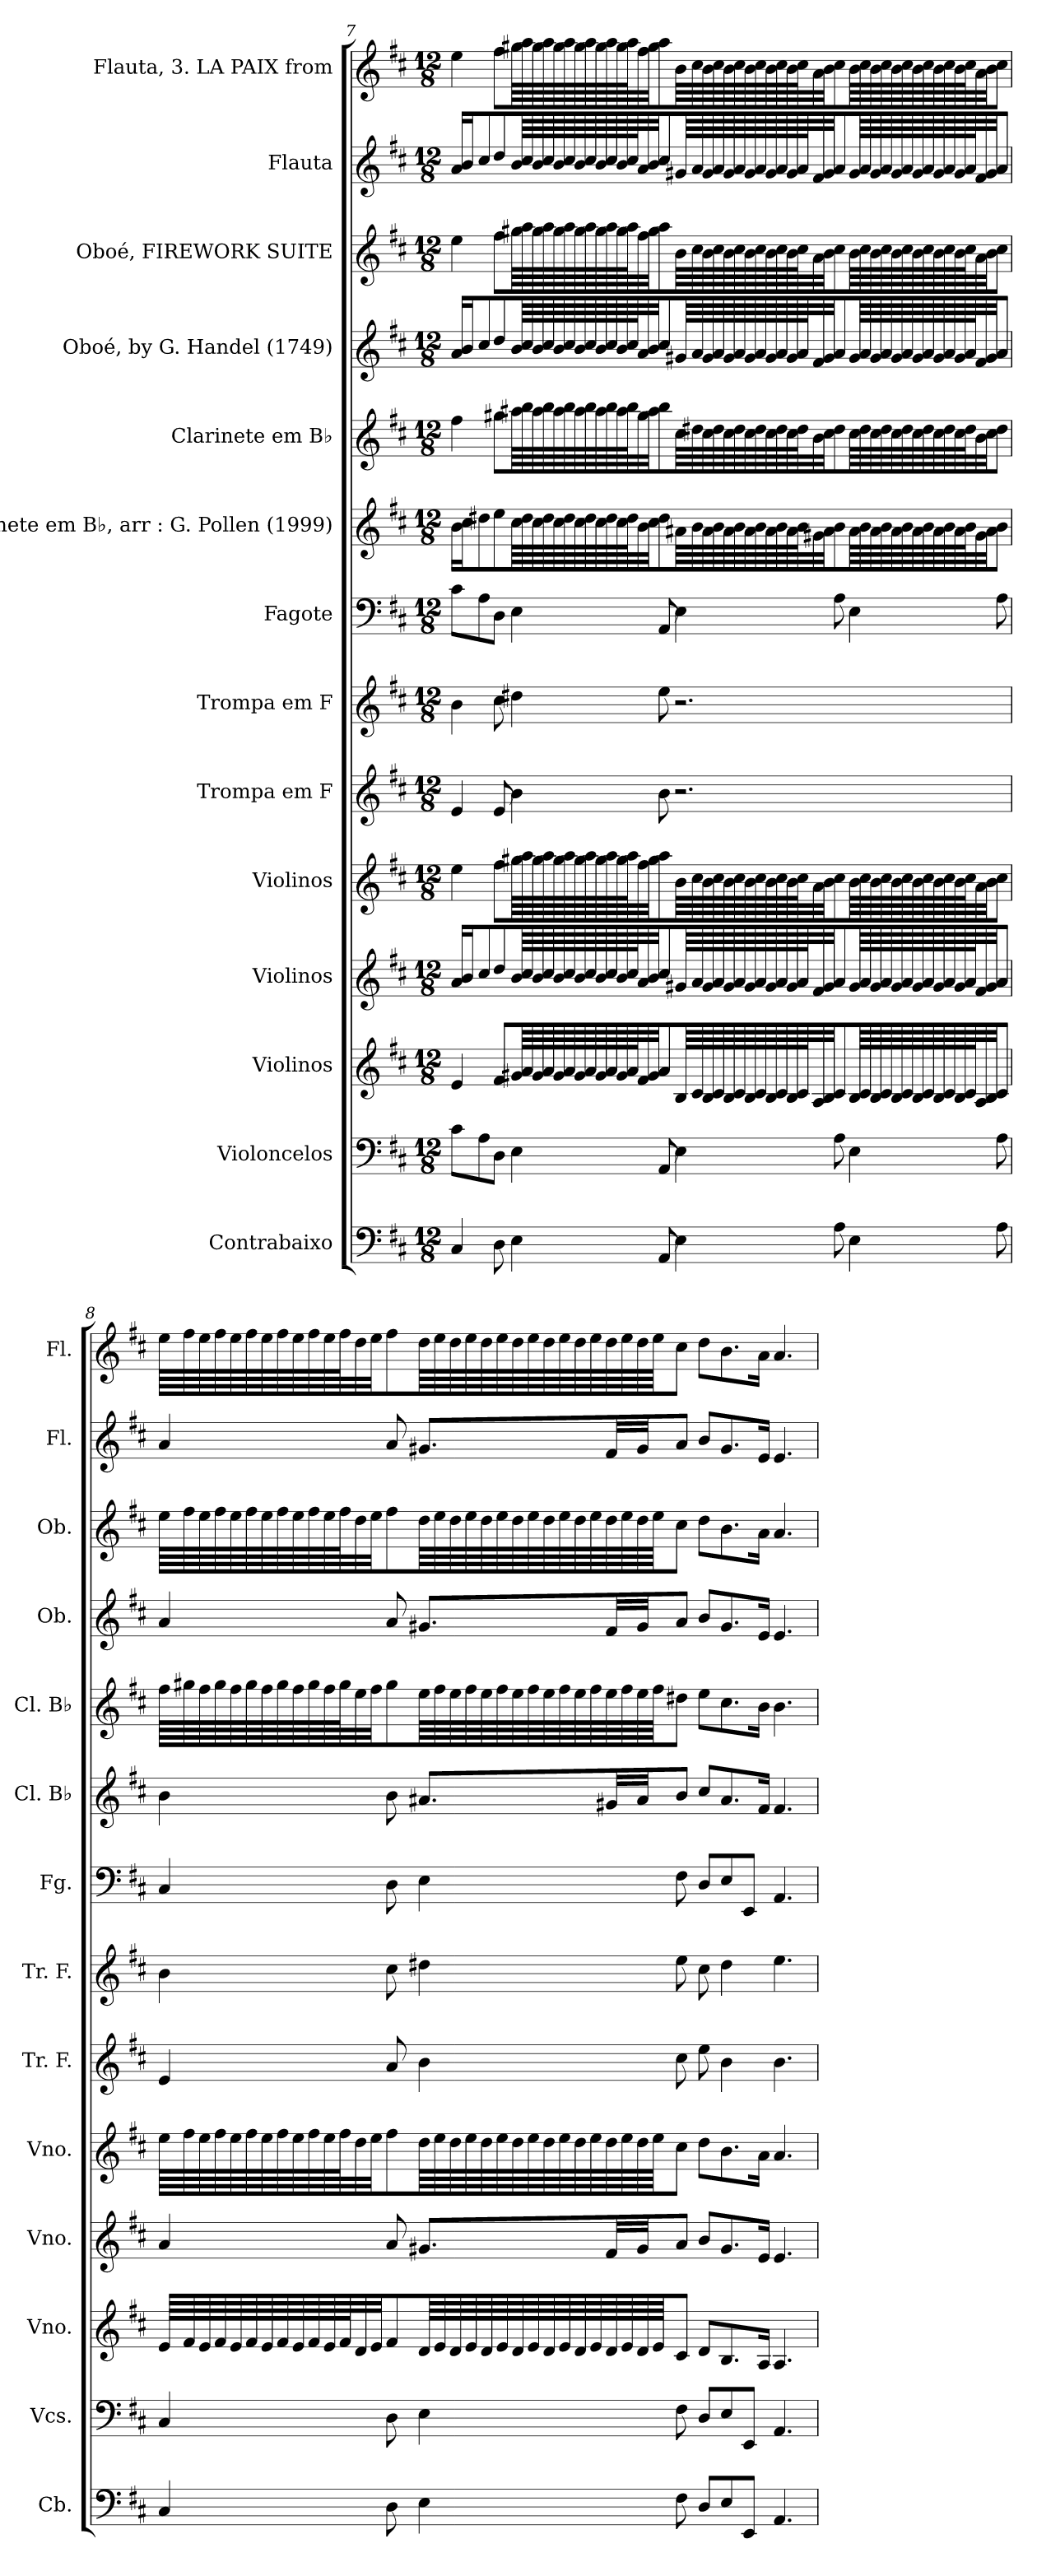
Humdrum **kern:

**kern	**kern	**kern	**kern	**kern	**kern	**kern	**kern	**kern	**kern	**kern	**kern	**kern	**kern
*part14	*part13	*part12	*part11	*part10	*part9	*part8	*part7	*part6	*part5	*part4	*part3	*part2	*part1
*staff14	*staff13	*staff12	*staff11	*staff10	*staff9	*staff8	*staff7	*staff6	*staff5	*staff4	*staff3	*staff2	*staff1
*I"Contrabaixo	*I"Violoncelos	*I"Violinos	*I"Violinos	*I"Violinos	*I"Trompa em F	*I"Trompa em F	*I"Fagote	*I"Clarinete em B♭, arr : G. Pollen (1999)	*I"Clarinete em B♭	*I"Oboé, by G. Handel (1749)	*I"Oboé, FIREWORK SUITE	*I"Flauta	*I"Flauta, 3. LA PAIX from
*I'Cb.	*I'Vcs.	*I'Vno.	*I'Vno.	*I'Vno.	*I'Tr. F.	*I'Tr. F.	*I'Fg.	*I'Cl. B♭	*I'Cl. B♭	*I'Ob.	*I'Ob.	*I'Fl.	*I'Fl.
!!LO:PB:g=z
*clefF4	*clefF4	*clefG2	*clefG2	*clefG2	*clefG2	*clefG2	*clefF4	*clefG2	*clefG2	*clefG2	*clefG2	*clefG2	*clefG2
*ITrd7c12	*	*	*	*	*ITrd4c7	*ITrd4c7	*	*ITrd1c2	*ITrd1c2	*	*	*	*
*k[f#c#]	*k[f#c#]	*k[f#c#]	*k[f#c#]	*k[f#c#]	*k[f#]	*k[f#]	*k[f#c#]	*k[]	*k[]	*k[f#c#]	*k[f#c#]	*k[f#c#]	*k[f#c#]
*M12/8	*M12/8	*M12/8	*M12/8	*M12/8	*M12/8	*M12/8	*M12/8	*M12/8	*M12/8	*M12/8	*M12/8	*M12/8	*M12/8
*MM54	*MM54	*MM54	*MM54	*MM54	*MM54	*MM54	*MM54	*MM54	*MM54	*MM54	*MM54	*MM54	*MM54
=7	=7	=7	=7	=7	=7	=7	=7	=7	=7	=7	=7	=7	=7
4CC#/	8c#\L	4e/	16a/LL	4ee\	4A/	4e\	8c#\L	16a\LL	4ee\	16a/LL	4ee\	16a/LL	4ee\
.	.	.	16b/J	.	.	.	.	16b\J	.	16b/J	.	16b/J	.
.	8A\	.	8cc#/	.	.	.	8A\	8cc#X\	.	8cc#/	.	8cc#/	.
8DD\	8D\J	8f#/L	8dd/	8ff#\L	8A/	8f#\	8D\J	8dd\	8ff#X\L	8dd/	8ff#\L	8dd/	8ff#\L
4EE\	4E\	64g#X/LLL	64b/LLL	64gg#X\LLL	4e\	4g#X\	4E\	64b\LLL	64gg#X\LLL	64b/LLL	64gg#X\LLL	64b/LLL	64gg#X\LLL
.	.	64a/	64cc#/	64aa\	.	.	.	64cc#\	64aa\	64cc#/	64aa\	64cc#/	64aa\
.	.	64g#/	64b/	64gg#\	.	.	.	64b\	64gg#\	64b/	64gg#\	64b/	64gg#\
.	.	64a/	64cc#/	64aa\	.	.	.	64cc#\	64aa\	64cc#/	64aa\	64cc#/	64aa\
.	.	64g#/	64b/	64gg#\	.	.	.	64b\	64gg#\	64b/	64gg#\	64b/	64gg#\
.	.	64a/	64cc#/	64aa\	.	.	.	64cc#\	64aa\	64cc#/	64aa\	64cc#/	64aa\
.	.	64g#/	64b/	64gg#\	.	.	.	64b\	64gg#\	64b/	64gg#\	64b/	64gg#\
.	.	64a/	64cc#/	64aa\	.	.	.	64cc#\	64aa\	64cc#/	64aa\	64cc#/	64aa\
.	.	64g#/	64b/	64gg#\	.	.	.	64b\	64gg#\	64b/	64gg#\	64b/	64gg#\
.	.	64a/	64cc#/	64aa\	.	.	.	64cc#\	64aa\	64cc#/	64aa\	64cc#/	64aa\
.	.	64g#/	64b/	64gg#\	.	.	.	64b\	64gg#\	64b/	64gg#\	64b/	64gg#\
.	.	64a/J	64cc#/J	64aa\J	.	.	.	64cc#\J	64aa\J	64cc#/J	64aa\J	64cc#/J	64aa\J
.	.	32f#/	32a/	32ff#\	.	.	.	32a\	32ff#\	32a/	32ff#\	32a/	32ff#\
.	.	32g#/JJ	32b/JJ	32gg#\JJ	.	.	.	32b\JJ	32gg#\JJ	32b/JJ	32gg#\JJ	32b/JJ	32gg#\JJ
8AAA/	8AA/	8a/	8cc#/	8aa\	8e\	8a\	8AA/	8cc#\	8aa\	8cc#/	8aa\	8cc#/	8aa\
*	*	*	*	*	*	*	*	*	*	*	*	*	*MM48
4EE\	4E\	64B/LLL	64g#X/LLL	64b\LLL	2.r	2.r	4E\	64g#X\LLL	64b\LLL	64g#X/LLL	64b\LLL	64g#X/LLL	64b\LLL
.	.	64c#/	64a/	64cc#\	.	.	.	64a\	64cc#X\	64a/	64cc#\	64a/	64cc#\
.	.	64B/	64g#/	64b\	.	.	.	64g#\	64b\	64g#/	64b\	64g#/	64b\
.	.	64c#/	64a/	64cc#\	.	.	.	64a\	64cc#\	64a/	64cc#\	64a/	64cc#\
.	.	64B/	64g#/	64b\	.	.	.	64g#\	64b\	64g#/	64b\	64g#/	64b\
.	.	64c#/	64a/	64cc#\	.	.	.	64a\	64cc#\	64a/	64cc#\	64a/	64cc#\
.	.	64B/	64g#/	64b\	.	.	.	64g#\	64b\	64g#/	64b\	64g#/	64b\
.	.	64c#/	64a/	64cc#\	.	.	.	64a\	64cc#\	64a/	64cc#\	64a/	64cc#\
.	.	64B/	64g#/	64b\	.	.	.	64g#\	64b\	64g#/	64b\	64g#/	64b\
.	.	64c#/	64a/	64cc#\	.	.	.	64a\	64cc#\	64a/	64cc#\	64a/	64cc#\
.	.	64B/	64g#/	64b\	.	.	.	64g#\	64b\	64g#/	64b\	64g#/	64b\
.	.	64c#/J	64a/J	64cc#\J	.	.	.	64a\J	64cc#\J	64a/J	64cc#\J	64a/J	64cc#\J
.	.	32A/	32f#/	32a\	.	.	.	32f#X\	32a\	32f#/	32a\	32f#/	32a\
.	.	32B/JJ	32g#/JJ	32b\JJ	.	.	.	32g#\JJ	32b\JJ	32g#/JJ	32b\JJ	32g#/JJ	32b\JJ
8AA\	8A\	8c#/	8a/	8cc#\	.	.	8A\	8a\	8cc#\	8a/	8cc#\	8a/	8cc#\
*	*	*	*	*	*	*	*	*	*	*	*	*	*MM44
4EE\	4E\	64B/LLL	64g#/LLL	64b\LLL	.	.	4E\	64g#\LLL	64b\LLL	64g#/LLL	64b\LLL	64g#/LLL	64b\LLL
.	.	64c#/	64a/	64cc#\	.	.	.	64a\	64cc#\	64a/	64cc#\	64a/	64cc#\
.	.	64B/	64g#/	64b\	.	.	.	64g#\	64b\	64g#/	64b\	64g#/	64b\
.	.	64c#/	64a/	64cc#\	.	.	.	64a\	64cc#\	64a/	64cc#\	64a/	64cc#\
.	.	64B/	64g#/	64b\	.	.	.	64g#\	64b\	64g#/	64b\	64g#/	64b\
.	.	64c#/	64a/	64cc#\	.	.	.	64a\	64cc#\	64a/	64cc#\	64a/	64cc#\
.	.	64B/	64g#/	64b\	.	.	.	64g#\	64b\	64g#/	64b\	64g#/	64b\
.	.	64c#/	64a/	64cc#\	.	.	.	64a\	64cc#\	64a/	64cc#\	64a/	64cc#\
.	.	64B/	64g#/	64b\	.	.	.	64g#\	64b\	64g#/	64b\	64g#/	64b\
.	.	64c#/	64a/	64cc#\	.	.	.	64a\	64cc#\	64a/	64cc#\	64a/	64cc#\
.	.	64B/	64g#/	64b\	.	.	.	64g#\	64b\	64g#/	64b\	64g#/	64b\
.	.	64c#/J	64a/J	64cc#\J	.	.	.	64a\J	64cc#\J	64a/J	64cc#\J	64a/J	64cc#\J
.	.	32A/	32f#/	32a\	.	.	.	32f#\	32a\	32f#/	32a\	32f#/	32a\
.	.	32B/JJ	32g#/JJ	32b\JJ	.	.	.	32g#\JJ	32b\JJ	32g#/JJ	32b\JJ	32g#/JJ	32b\JJ
*	*	*	*	*	*	*	*	*	*	*	*	*	*MM48
8AA\	8A\	8c#/J	8a/J	8cc#\J	.	.	8A\	8a\J	8cc#\J	8a/J	8cc#\J	8a/J	8cc#\J
!!LO:PB:g=z
=8	=8	=8	=8	=8	=8	=8	=8	=8	=8	=8	=8	=8	=8
*	*	*	*	*	*	*	*	*	*	*	*	*	*MM52
4CC#/	4C#/	64e/LLLL	4a/	64ee\LLLL	4A/	4e\	4C#/	4a\	64ee\LLLL	4a/	64ee\LLLL	4a/	64ee\LLLL
.	.	64f#/	.	64ff#\	.	.	.	.	64ff#X\	.	64ff#\	.	64ff#\
.	.	64e/	.	64ee\	.	.	.	.	64ee\	.	64ee\	.	64ee\
.	.	64f#/	.	64ff#\	.	.	.	.	64ff#\	.	64ff#\	.	64ff#\
.	.	64e/	.	64ee\	.	.	.	.	64ee\	.	64ee\	.	64ee\
.	.	64f#/	.	64ff#\	.	.	.	.	64ff#\	.	64ff#\	.	64ff#\
.	.	64e/	.	64ee\	.	.	.	.	64ee\	.	64ee\	.	64ee\
.	.	64f#/	.	64ff#\	.	.	.	.	64ff#\	.	64ff#\	.	64ff#\
.	.	64e/	.	64ee\	.	.	.	.	64ee\	.	64ee\	.	64ee\
.	.	64f#/	.	64ff#\	.	.	.	.	64ff#\	.	64ff#\	.	64ff#\
.	.	64e/	.	64ee\	.	.	.	.	64ee\	.	64ee\	.	64ee\
.	.	64f#/J	.	64ff#\J	.	.	.	.	64ff#\J	.	64ff#\J	.	64ff#\J
.	.	32d/	.	32dd\	.	.	.	.	32dd\	.	32dd\	.	32dd\
.	.	32e/JJ	.	32ee\JJ	.	.	.	.	32ee\JJ	.	32ee\JJ	.	32ee\JJ
8DD\	8D\	8f#/	8a/	8ff#\	8d/	8f#\	8D\	8a\	8ff#\	8a/	8ff#\	8a/	8ff#\
*	*	*	*	*	*	*	*	*	*	*	*	*	*MM50
4EE\	4E\	64d/LLL	8.g#X/L	64dd\LLL	4e\	4g#X\	4E\	8.g#X/L	64dd\LLL	8.g#X/L	64dd\LLL	8.g#X/L	64dd\LLL
.	.	64e/	.	64ee\	.	.	.	.	64ee\	.	64ee\	.	64ee\
.	.	64d/	.	64dd\	.	.	.	.	64dd\	.	64dd\	.	64dd\
.	.	64e/	.	64ee\	.	.	.	.	64ee\	.	64ee\	.	64ee\
.	.	64d/	.	64dd\	.	.	.	.	64dd\	.	64dd\	.	64dd\
.	.	64e/	.	64ee\	.	.	.	.	64ee\	.	64ee\	.	64ee\
.	.	64d/	.	64dd\	.	.	.	.	64dd\	.	64dd\	.	64dd\
.	.	64e/	.	64ee\	.	.	.	.	64ee\	.	64ee\	.	64ee\
.	.	64d/	.	64dd\	.	.	.	.	64dd\	.	64dd\	.	64dd\
.	.	64e/	.	64ee\	.	.	.	.	64ee\	.	64ee\	.	64ee\
.	.	64d/	.	64dd\	.	.	.	.	64dd\	.	64dd\	.	64dd\
.	.	64e/	.	64ee\	.	.	.	.	64ee\	.	64ee\	.	64ee\
.	.	64d/	32f#/LL	64dd\	.	.	.	32f#X/LL	64dd\	32f#/LL	64dd\	32f#/LL	64dd\
.	.	64e/	.	64ee\	.	.	.	.	64ee\	.	64ee\	.	64ee\
.	.	64d/	32g#/JJ	64dd\	.	.	.	32g#/JJ	64dd\	32g#/JJ	64dd\	32g#/JJ	64dd\
.	.	64e/JJJ	.	64ee\JJJ	.	.	.	.	64ee\JJJ	.	64ee\JJJ	.	64ee\JJJ
8FF#\	8F#\	8c#/J	8a/J	8cc#\J	8f#\	8a\	8F#\	8a/J	8cc#X\J	8a/J	8cc#\J	8a/J	8cc#\J
*	*	*	*	*	*	*	*	*	*	*	*	*	*MM48
8DD/L	8D/L	8d/L	8b/L	8dd\L	8a\	8f#\	8D/L	8b/L	8dd\L	8b/L	8dd\L	8b/L	8dd\L
*	*	*	*	*	*	*	*	*	*	*	*	*	*MM44
8EE/	8E/	8.B/	8.g#/	8.b\	4e\	4g#\	8E/	8.g#/	8.b\	8.g#/	8.b\	8.g#/	8.b\
8EEE/J	8EE/J	.	.	.	.	.	8EE/J	.	.	.	.	.	.
*	*	*	*	*	*	*	*	*	*	*	*	*	*MM40
.	.	16A/Jk	16e/Jk	16a\Jk	.	.	.	16e/Jk	16a\Jk	16e/Jk	16a\Jk	16e/Jk	16a\Jk
*	*	*	*	*	*	*	*	*	*	*	*	*	*MM36
4.AAA/	4.AA/	4.A/	4.e/	4.a/	4.e\	4.a\	4.AA/	4.e/	4.a\	4.e/	4.a/	4.e/	4.a/
=	=	=	=	=	=	=	=	=	=	=	=	=	=
*-	*-	*-	*-	*-	*-	*-	*-	*-	*-	*-	*-	*-	*-
